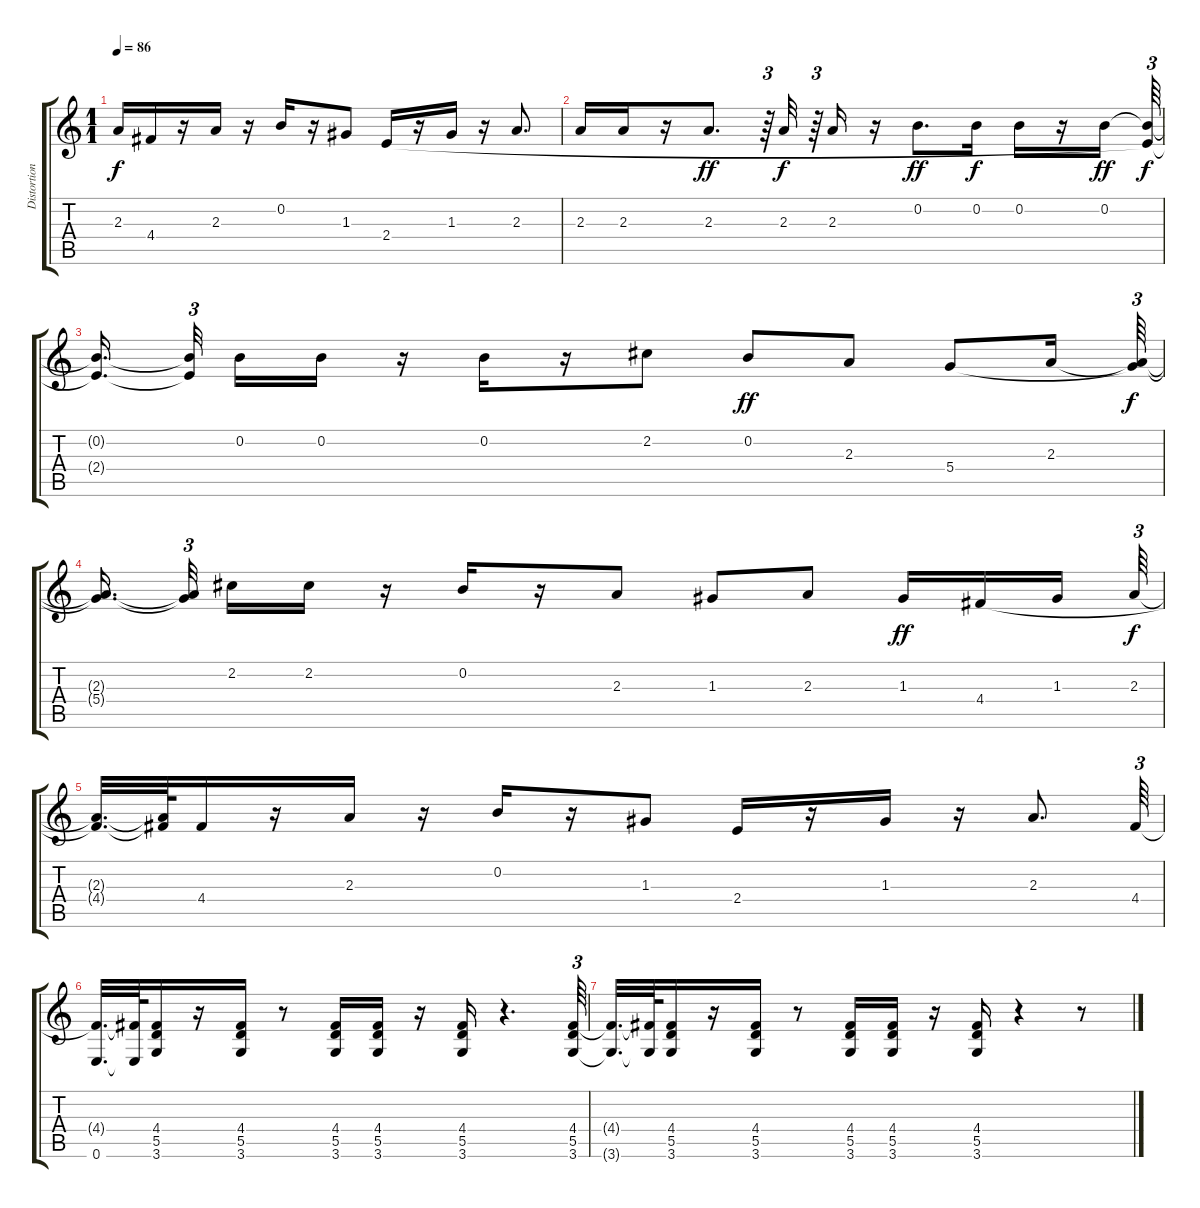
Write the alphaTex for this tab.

\track ("Distortion 1" "Distortion") {instrument distortionguitar}
\staff {score tabs}
\tuning (E4 B3 G3 D3 A2 E2) {hide}
\ts (1 1)
\tempo 86
\clef g2
\ks c
2.3.16{dy f} 4.4.16 r.16 2.3.16 r.16 0.2.16 r.16 1.3.8 2.4.16 r.16 1.3.16 r.16 2.3.8{d} |
2.3.16 2.3.16 r.16 2.3.8{d dy ff} r.64{tu (3 2)} 2.3.32{dy f} r.64{tu (3 2)} 2.3.16 r.16 0.2.8{d dy ff} 0.2.16{dy f} 0.2.16 r.16 0.2.16{dy ff} (0.2{t} 2.4{t}).64{tu (3 2) dy f} |
(0.2{t} 2.4{t}).16{d beam splitsecondary} (0.2{t} 2.4{t}).32{tu (3 2) beam splitsecondary} 0.2.16 0.2.16 r.16 0.2.16 r.16 2.2.8 0.2.8{dy ff} 2.3.8 5.4.8 2.3.16 (2.3{t} 5.4{t}).64{tu (3 2) dy f} |
(2.3{t} 5.4{t}).16{d beam splitsecondary} (2.3{t} 5.4{t}).32{tu (3 2) beam splitsecondary} 2.2.16 2.2.16 r.16 0.2.16 r.16 2.3.8 1.3.8 2.3.8 1.3.16{dy ff} 4.4.16 1.3.16{beam splitsecondary} 2.3.64{tu (3 2) dy f} |
(2.3{t} 4.4{t}).32{d} (2.3{t} 4.4{t}).64 4.4.16 r.16 2.3.16 r.16 0.2.16 r.16 1.3.8 2.4.16 r.16 1.3.16 r.16 2.3.8{d} 4.4.64{tu (3 2)} |
(4.4{t} 0.6).32{d} (4.4{t} 0.6{t}).64 (4.4 5.5 3.6).16 r.16 (4.4 5.5 3.6).16 r.8 (4.4 5.5 3.6).16 (4.4 5.5 3.6).16 r.16 (4.4 5.5 3.6).16 r.4{d} (4.4 5.5 3.6).64{tu (3 2)} |
(4.4{t} 3.6{t}).32{d} (4.4{t} 3.6{t}).64 (4.4 5.5 3.6).16 r.16 (4.4 5.5 3.6).16 r.8 (4.4 5.5 3.6).16 (4.4 5.5 3.6).16 r.16 (4.4 5.5 3.6).16 r.4 r.8
